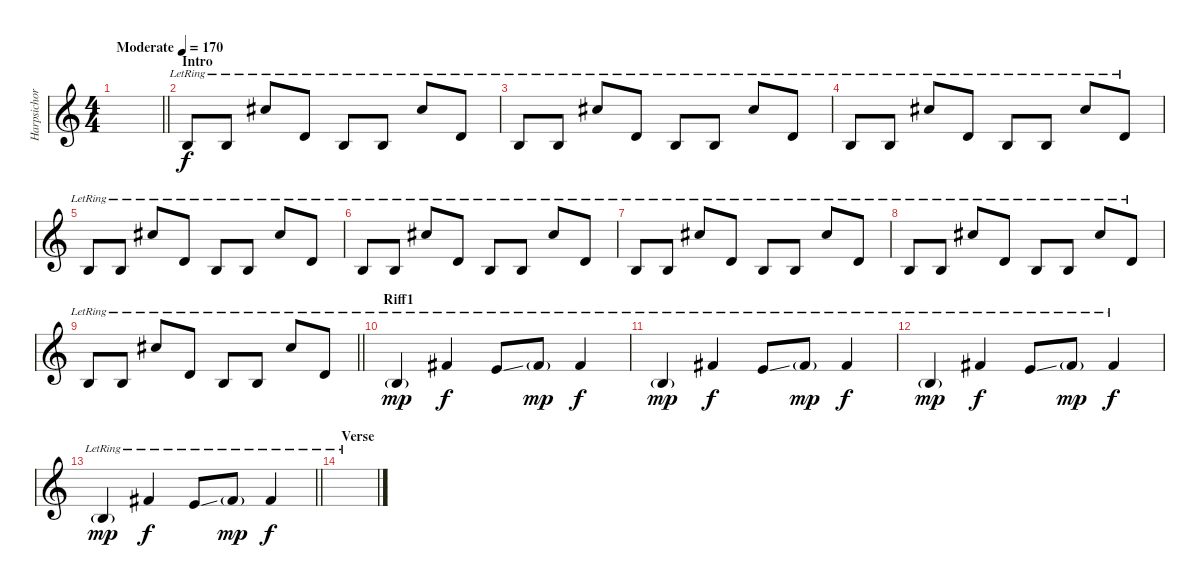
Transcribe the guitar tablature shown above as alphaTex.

\track ("Harpsichord" "Harpsichor") {instrument harpsichord}
\staff {score}
\tuning (E4 B3 G3 D3 A2 E2) {hide}
\ts (4 4)
\tempo (170 "Moderate")
\clef g2
\barLineRight lightlight
\ks c
|
\section ("" "Intro")
0.2{lr}.8 4.3{lr}.8 9.1{lr}.8 3.2{lr}.8 0.2{lr}.8 4.3{lr}.8 9.1{lr}.8 3.2{lr}.8 |
0.2{lr}.8 4.3{lr}.8 9.1{lr}.8 3.2{lr}.8 0.2{lr}.8 4.3{lr}.8 9.1{lr}.8 3.2{lr}.8 |
0.2{lr}.8 4.3{lr}.8 9.1{lr}.8 3.2{lr}.8 0.2{lr}.8 4.3{lr}.8 9.1{lr}.8 3.2{lr}.8 |
0.2{lr}.8 4.3{lr}.8 9.1{lr}.8 3.2{lr}.8 0.2{lr}.8 4.3{lr}.8 9.1{lr}.8 3.2{lr}.8 |
0.2{lr}.8 4.3{lr}.8 9.1{lr}.8 3.2{lr}.8 0.2{lr}.8 4.3{lr}.8 9.1{lr}.8 3.2{lr}.8 |
0.2{lr}.8 4.3{lr}.8 9.1{lr}.8 3.2{lr}.8 0.2{lr}.8 4.3{lr}.8 9.1{lr}.8 3.2{lr}.8 |
0.2{lr}.8 4.3{lr}.8 9.1{lr}.8 3.2{lr}.8 0.2{lr}.8 4.3{lr}.8 9.1{lr}.8 3.2{lr}.8 |
\barLineRight lightlight
0.2{lr}.8 4.3{lr}.8 9.1{lr}.8 3.2{lr}.8 0.2{lr}.8 4.3{lr}.8 9.1{lr}.8 3.2{lr}.8 |
\section ("" "Riff1")
0.2{g lr}.4{dy mp} 2.1{lr}.4{dy f} 5.2{ss lr}.8 7.2{g lr}.8{dy mp} 7.2{lr}.4{dy f} |
0.2{g lr}.4{dy mp} 2.1{lr}.4{dy f} 5.2{ss lr}.8 7.2{g lr}.8{dy mp} 7.2{lr}.4{dy f} |
0.2{g lr}.4{dy mp} 2.1{lr}.4{dy f} 5.2{ss lr}.8 7.2{g lr}.8{dy mp} 7.2{lr}.4{dy f} |
\barLineRight lightlight
0.2{g lr}.4{dy mp} 2.1{lr}.4{dy f} 5.2{ss lr}.8 7.2{g lr}.8{dy mp} 7.2{lr}.4{dy f} |
\section ("" "Verse")
